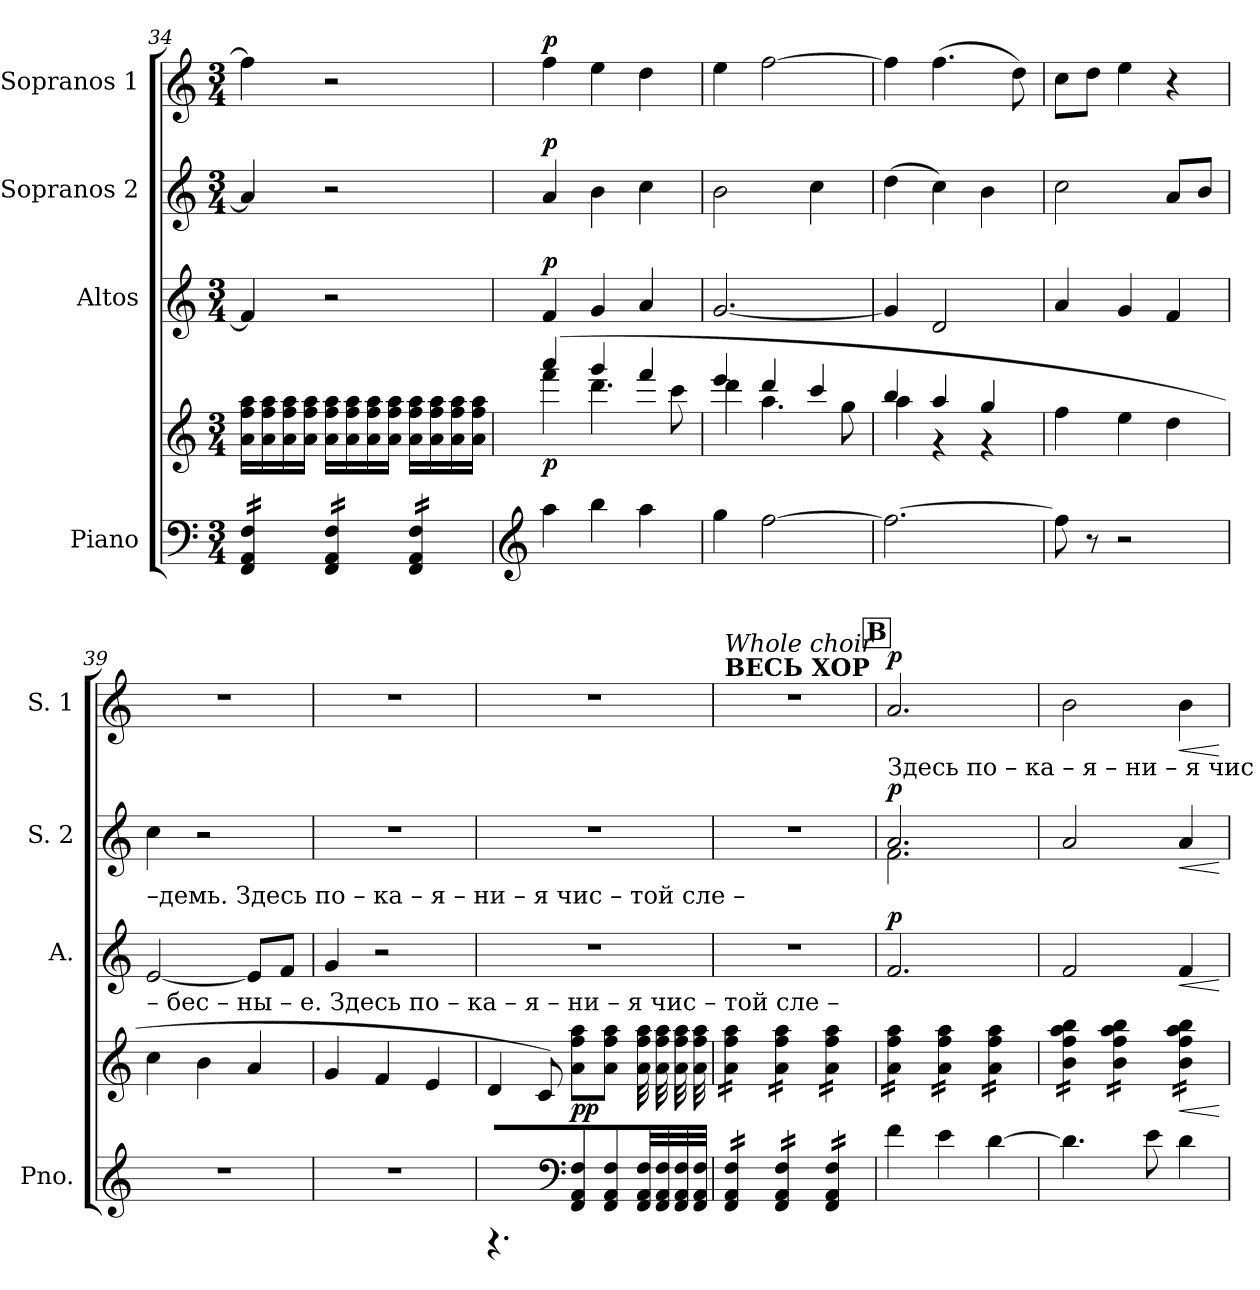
**kern	**kern	**dynam	**kern	**dynam	**kern	**dynam	**kern	**dynam
*part4	*part4	*part4	*part3	*part3	*part2	*part2	*part1	*part1
*staff5	*staff4	*staff4/5	*staff3	*staff3	*staff2	*staff2	*staff1	*staff1
*I"Piano	*	*	*I"Altos	*	*I"Sopranos 2	*	*I"Sopranos 1	*
*I'Pno.	*	*	*I'A.	*	*I'S. 2	*	*I'S. 1	*
*clefF4	*clefG2	*	*clefG2	*	*clefG2	*	*clefG2	*
*k[]	*k[]	*	*k[]	*	*k[]	*	*k[]	*
*M3/4	*M3/4	*	*M3/4	*	*M3/4	*	*M3/4	*
=34	=34	=34	=34	=34	=34	=34	=34	=34
*	*^	*	*	*	*	*	*	*
*tremolo	*	*	*	*	*	*	*	*	*
*	*tremolo	*	*	*	*	*	*	*	*
16FF/ 16AA/ 16F/LL	2.ryy	16a\ 16ff\ 16aa\LL	.	4f/]	.	4a/]	.	4ff\]	.
16FF/ 16AA/ 16F/	.	16a\ 16ff\ 16aa\	.	.	.	.	.	.	.
16FF/ 16AA/ 16F/	.	16a\ 16ff\ 16aa\	.	.	.	.	.	.	.
16FF/ 16AA/ 16F/JJ	.	16a\ 16ff\ 16aa\JJ	.	.	.	.	.	.	.
16FF/ 16AA/ 16F/LL	.	16a\ 16ff\ 16aa\LL	.	2r	.	2r	.	2r	.
16FF/ 16AA/ 16F/	.	16a\ 16ff\ 16aa\	.	.	.	.	.	.	.
16FF/ 16AA/ 16F/	.	16a\ 16ff\ 16aa\	.	.	.	.	.	.	.
16FF/ 16AA/ 16F/JJ	.	16a\ 16ff\ 16aa\JJ	.	.	.	.	.	.	.
16FF/ 16AA/ 16F/LL	.	16a\ 16ff\ 16aa\LL	.	.	.	.	.	.	.
16FF/ 16AA/ 16F/	.	16a\ 16ff\ 16aa\	.	.	.	.	.	.	.
16FF/ 16AA/ 16F/	.	16a\ 16ff\ 16aa\	.	.	.	.	.	.	.
16FF/ 16AA/ 16F/JJ	.	16a\ 16ff\ 16aa\JJ	.	.	.	.	.	.	.
*	*Xtremolo	*	*	*	*	*	*	*	*
*Xtremolo	*	*	*	*	*	*	*	*	*
=35	=35	=35	=35	=35	=35	=35	=35	=35	=35
*clefG2	*	*	*	*	*	*	*	*	*
!	!	!	!LO:DY:b	!	!LO:DY:a	!	!LO:DY:a	!	!LO:DY:a
4aa\	(4aaa/	4fff\	p	4f/	p	4a/	p	4ff\	p
4bb\	4ggg/	4.ddd\	.	4g/	.	4b\	.	4ee\	.
4aa\	4fff/	.	.	4a/	.	4cc\	.	4dd\	.
.	.	8ccc\	.	.	.	.	.	.	.
=36	=36	=36	=36	=36	=36	=36	=36	=36	=36
4gg\	4eee/	4ddd\	.	[2.g/	.	2b\	.	4ee\	.
[2ff\	4ddd/	4.aa\	.	.	.	.	.	[2ff\	.
.	4ccc/	.	.	.	.	4cc\	.	.	.
.	.	8gg\	.	.	.	.	.	.	.
=37	=37	=37	=37	=37	=37	=37	=37	=37	=37
2.ff\_	4bb/	4aa\	.	4g/]	.	(4dd\	.	4ff\]	.
.	4aa/	4r	.	2d/	.	4cc\)	.	(4.ff\	.
.	4gg/	4r	.	.	.	4b\	.	.	.
.	.	.	.	.	.	.	.	8dd\)	.
*	*v	*v	*	*	*	*	*	*	*
=38	=38	=38	=38	=38	=38	=38	=38	=38
8ff\]	4ff\	.	4a/	.	2cc\	.	8cc\L	.
8r	.	.	.	.	.	.	8dd\J	.
2r	4ee\	.	4g/	.	.	.	4ee\	.
.	4dd\	.	4f/	.	8a/L	.	4r	.
.	.	.	.	.	8b/J	.	.	.
!!LO:PB:g=z
=39	=39	=39	=39	=39	=39	=39	=39	=39
!	!	!	!	!	!LO:TX:b:t=–демь.                                                                                         Здесь             по    –     ка  – я   –   ни   –   я                     чис   –    той         сле –	!	!	!
!	!	!	!LO:TX:b:t=– бес  –  ны –  е.                                                                        Здесь             по    –     ка  – я   –   ни   –   я                     чис   –    той         сле –	!	!	!	!	!
2.r	4cc\	.	[2e/	.	4cc\	.	2.r	.
.	4b\	.	.	.	2r	.	.	.
.	4a/	.	8e/L]	.	.	.	.	.
.	.	.	8f/J	.	.	.	.	.
=40	=40	=40	=40	=40	=40	=40	=40	=40
2.r	4g/	.	4g/	.	2.r	.	2.r	.
.	4f/	.	2r	.	.	.	.	.
.	4e/	.	.	.	.	.	.	.
=41	=41	=41	=41	=41	=41	=41	=41	=41
4.r	4d/	.	2.r	.	2.r	.	2.r	.
.	8c/)	.	.	.	.	.	.	.
*clefF4	*	*	*	*	*	*	*	*
!	!	!LO:DY:a=2	!	!	!	!	!	!
8FF/ 8AA/ 8F/L	8a\ 8ff\ 8aa\L	pp	.	.	.	.	.	.
8FF/ 8AA/ 8F/	8a\ 8ff\ 8aa\J	.	.	.	.	.	.	.
*tremolo	*	*	*	*	*	*	*	*
*	*tremolo	*	*	*	*	*	*	*
32FF/ 32AA/ 32F/	32a\ 32ff\ 32aa\	.	.	.	.	.	.	.
32FF/ 32AA/ 32F/	32a\ 32ff\ 32aa\	.	.	.	.	.	.	.
32FF/ 32AA/ 32F/	32a\ 32ff\ 32aa\	.	.	.	.	.	.	.
32FF/ 32AA/ 32F/JJJ	32a\ 32ff\ 32aa\	.	.	.	.	.	.	.
=42	=42	=42	=42	=42	=42	=42	=42	=42
!	!	!	!	!	!	!	!LO:TX:a:B:t=ВЕСЬ ХОР	!
!	!	!	!	!	!	!	!LO:TX:a:i:t=Whole choir	!
16FF/ 16AA/ 16F/LL	16a\ 16ff\ 16aa\LL	.	2.r	.	2.r	.	2.r	.
16FF/ 16AA/ 16F/	16a\ 16ff\ 16aa\	.	.	.	.	.	.	.
16FF/ 16AA/ 16F/	16a\ 16ff\ 16aa\	.	.	.	.	.	.	.
16FF/ 16AA/ 16F/JJ	16a\ 16ff\ 16aa\JJ	.	.	.	.	.	.	.
16FF/ 16AA/ 16F/LL	16a\ 16ff\ 16aa\LL	.	.	.	.	.	.	.
16FF/ 16AA/ 16F/	16a\ 16ff\ 16aa\	.	.	.	.	.	.	.
16FF/ 16AA/ 16F/	16a\ 16ff\ 16aa\	.	.	.	.	.	.	.
16FF/ 16AA/ 16F/JJ	16a\ 16ff\ 16aa\JJ	.	.	.	.	.	.	.
16FF/ 16AA/ 16F/LL	16a\ 16ff\ 16aa\LL	.	.	.	.	.	.	.
16FF/ 16AA/ 16F/	16a\ 16ff\ 16aa\	.	.	.	.	.	.	.
16FF/ 16AA/ 16F/	16a\ 16ff\ 16aa\	.	.	.	.	.	.	.
16FF/ 16AA/ 16F/JJ	16a\ 16ff\ 16aa\JJ	.	.	.	.	.	.	.
*Xtremolo	*	*	*	*	*	*	*	*
!!LO:REH:place=s1:a:B:fs=12:t=B
=43	=43	=43	=43	=43	=43	=43	=43	=43
*	*	*	*	*	*^	*	*	*
!	!	!	!	!	!	!	!	!LO:TX:b:t=Здесь             по    –     ка  – я   –   ни   –   я                     чис   –    той         сле –	!
!	!	!	!	!LO:DY:a	!	!	!LO:DY:a	!	!LO:DY:a
4f\	16a\ 16ff\ 16aa\LL	.	2.f/	p	2.a/	2.f\	p	2.a/	p
.	16a\ 16ff\ 16aa\	.	.	.	.	.	.	.	.
.	16a\ 16ff\ 16aa\	.	.	.	.	.	.	.	.
.	16a\ 16ff\ 16aa\JJ	.	.	.	.	.	.	.	.
4e\	16a\ 16ff\ 16aa\LL	.	.	.	.	.	.	.	.
.	16a\ 16ff\ 16aa\	.	.	.	.	.	.	.	.
.	16a\ 16ff\ 16aa\	.	.	.	.	.	.	.	.
.	16a\ 16ff\ 16aa\JJ	.	.	.	.	.	.	.	.
[4d\	16a\ 16ff\ 16aa\LL	.	.	.	.	.	.	.	.
.	16a\ 16ff\ 16aa\	.	.	.	.	.	.	.	.
.	16a\ 16ff\ 16aa\	.	.	.	.	.	.	.	.
.	16a\ 16ff\ 16aa\JJ	.	.	.	.	.	.	.	.
*	*	*	*	*	*v	*v	*	*	*
=44	=44	=44	=44	=44	=44	=44	=44	=44
4.d\]	16b\ 16ff\ 16aa\ 16bb\LL	.	2f/	.	2a/	.	2b\	.
.	16b\ 16ff\ 16aa\ 16bb\	.	.	.	.	.	.	.
.	16b\ 16ff\ 16aa\ 16bb\	.	.	.	.	.	.	.
.	16b\ 16ff\ 16aa\ 16bb\JJ	.	.	.	.	.	.	.
.	16b\ 16ff\ 16aa\ 16bb\LL	.	.	.	.	.	.	.
.	16b\ 16ff\ 16aa\ 16bb\	.	.	.	.	.	.	.
8e\	16b\ 16ff\ 16aa\ 16bb\	.	.	.	.	.	.	.
.	16b\ 16ff\ 16aa\ 16bb\JJ	.	.	.	.	.	.	.
!	!	!LO:HP:b	!	!LO:HP:b	!	!LO:HP:b	!	!LO:HP:b
4d\	16b\ 16ff\ 16aa\ 16bb\LL	<	4f/	<	4a/	<	4b\	<
.	16b\ 16ff\ 16aa\ 16bb\	.	.	.	.	.	.	.
.	16b\ 16ff\ 16aa\ 16bb\	.	.	.	.	.	.	.
.	16b\ 16ff\ 16aa\ 16bb\JJ	.	.	.	.	.	.	.
*	*Xtremolo	*	*	*	*	*	*	*
.	.	[	.	[	.	[	.	[
=	=	=	=	=	=	=	=	=
*-	*-	*-	*-	*-	*-	*-	*-	*-
